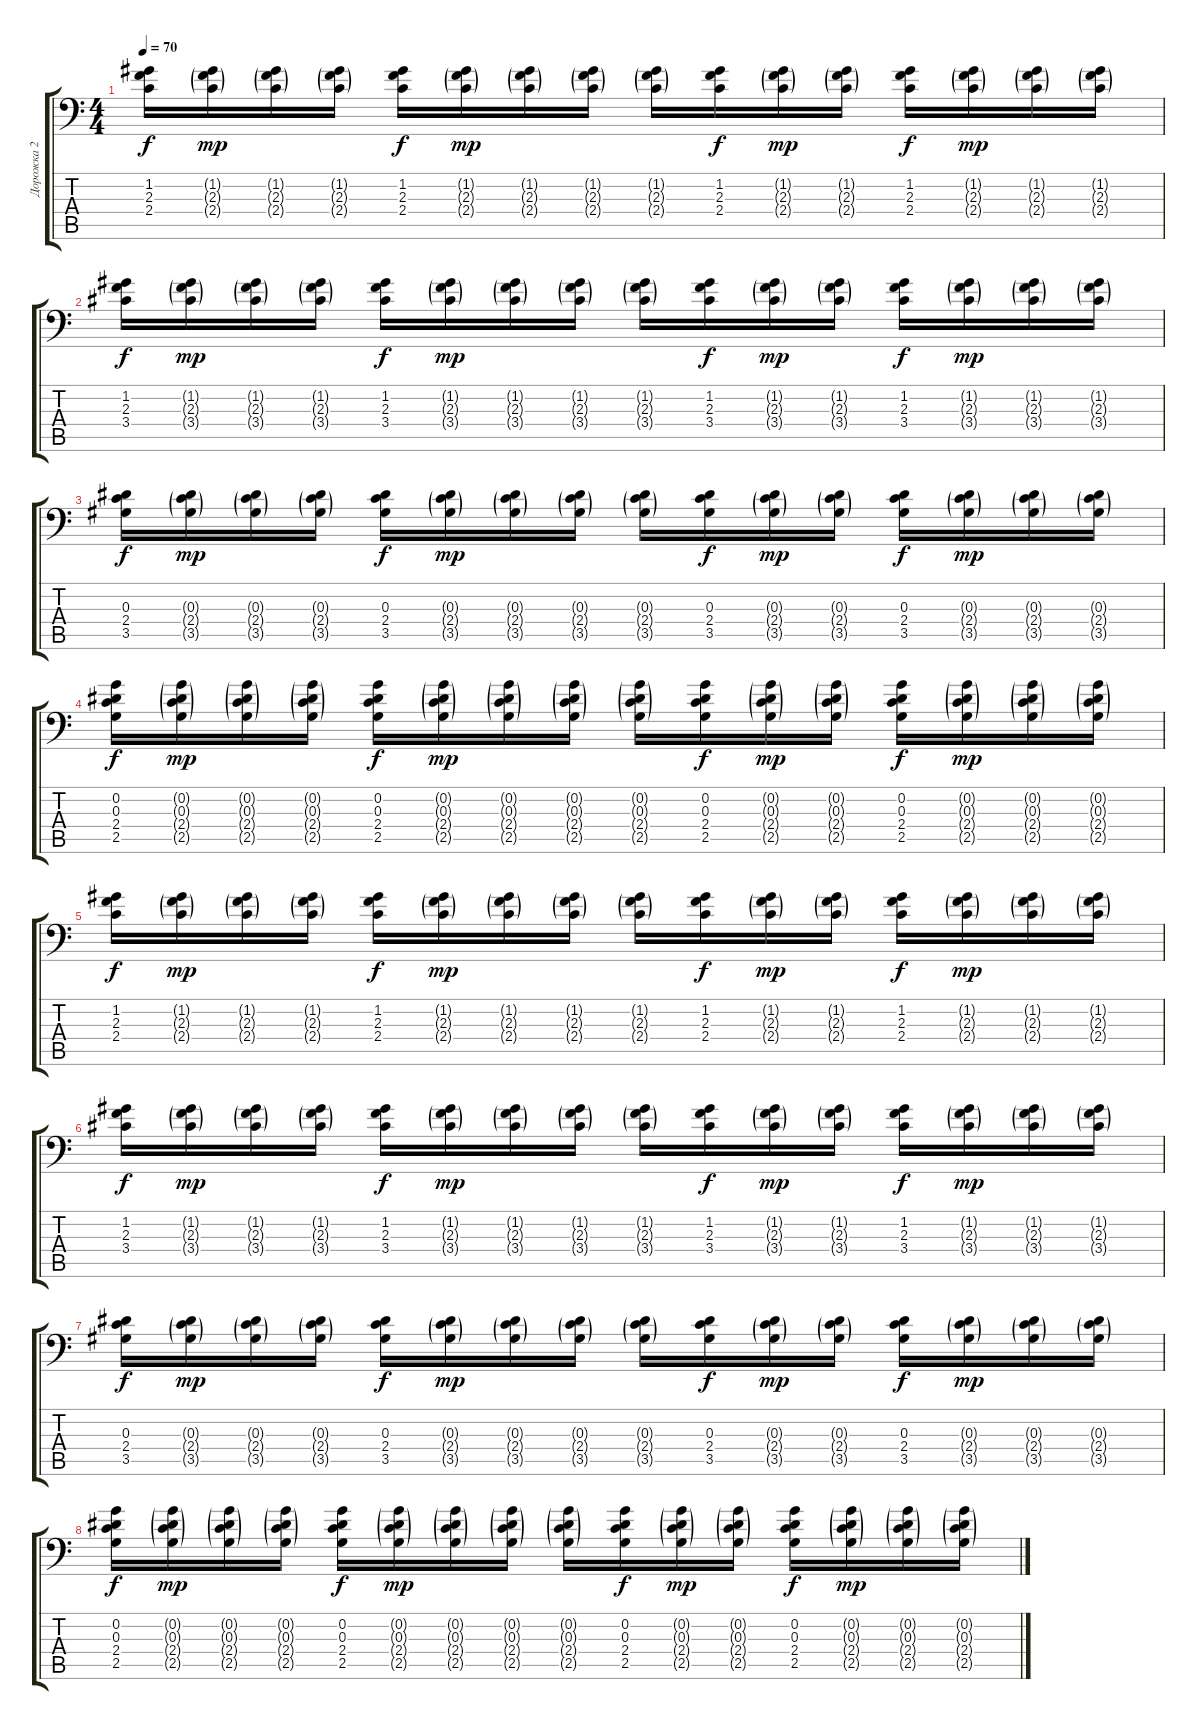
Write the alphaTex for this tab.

\track ("Дорожка 2" "Дорожка 2") {instrument acousticguitarsteel}
\staff {score tabs}
\tuning (C4 G3 Eb3 Bb2 F2 Bb1) {hide}
\ts (4 4)
\tempo 70
\clef f4
\ks c
(1.2 2.3 2.4).16{dy f} (1.2{g} 2.3{g} 2.4{g}).16{dy mp} (1.2{g} 2.3{g} 2.4{g}).16 (1.2{g} 2.3{g} 2.4{g}).16 (1.2 2.3 2.4).16{dy f} (1.2{g} 2.3{g} 2.4{g}).16{dy mp} (1.2{g} 2.3{g} 2.4{g}).16 (1.2{g} 2.3{g} 2.4{g}).16 (1.2{g} 2.3{g} 2.4{g}).16 (1.2 2.3 2.4).16{dy f} (1.2{g} 2.3{g} 2.4{g}).16{dy mp} (1.2{g} 2.3{g} 2.4{g}).16 (1.2 2.3 2.4).16{dy f} (1.2{g} 2.3{g} 2.4{g}).16{dy mp} (1.2{g} 2.3{g} 2.4{g}).16 (1.2{g} 2.3{g} 2.4{g}).16 |
(1.2 2.3 3.4).16{dy f} (1.2{g} 2.3{g} 3.4{g}).16{dy mp} (1.2{g} 2.3{g} 3.4{g}).16 (1.2{g} 2.3{g} 3.4{g}).16 (1.2 2.3 3.4).16{dy f} (1.2{g} 2.3{g} 3.4{g}).16{dy mp} (1.2{g} 2.3{g} 3.4{g}).16 (1.2{g} 2.3{g} 3.4{g}).16 (1.2{g} 2.3{g} 3.4{g}).16 (1.2 2.3 3.4).16{dy f} (1.2{g} 2.3{g} 3.4{g}).16{dy mp} (1.2{g} 2.3{g} 3.4{g}).16 (1.2 2.3 3.4).16{dy f} (1.2{g} 2.3{g} 3.4{g}).16{dy mp} (1.2{g} 2.3{g} 3.4{g}).16 (1.2{g} 2.3{g} 3.4{g}).16 |
(0.3 2.4 3.5).16{dy f} (0.3{g} 2.4{g} 3.5{g}).16{dy mp} (0.3{g} 2.4{g} 3.5{g}).16 (0.3{g} 2.4{g} 3.5{g}).16 (0.3 2.4 3.5).16{dy f} (0.3{g} 2.4{g} 3.5{g}).16{dy mp} (0.3{g} 2.4{g} 3.5{g}).16 (0.3{g} 2.4{g} 3.5{g}).16 (0.3{g} 2.4{g} 3.5{g}).16 (0.3 2.4 3.5).16{dy f} (0.3{g} 2.4{g} 3.5{g}).16{dy mp} (0.3{g} 2.4{g} 3.5{g}).16 (0.3 2.4 3.5).16{dy f} (0.3{g} 2.4{g} 3.5{g}).16{dy mp} (0.3{g} 2.4{g} 3.5{g}).16 (0.3{g} 2.4{g} 3.5{g}).16 |
(0.2 0.3 2.4 2.5).16{dy f} (0.2{g} 0.3{g} 2.4{g} 2.5{g}).16{dy mp} (0.2{g} 0.3{g} 2.4{g} 2.5{g}).16 (0.2{g} 0.3{g} 2.4{g} 2.5{g}).16 (0.2 0.3 2.4 2.5).16{dy f} (0.2{g} 0.3{g} 2.4{g} 2.5{g}).16{dy mp} (0.2{g} 0.3{g} 2.4{g} 2.5{g}).16 (0.2{g} 0.3{g} 2.4{g} 2.5{g}).16 (0.2{g} 0.3{g} 2.4{g} 2.5{g}).16 (0.2 0.3 2.4 2.5).16{dy f} (0.2{g} 0.3{g} 2.4{g} 2.5{g}).16{dy mp} (0.2{g} 0.3{g} 2.4{g} 2.5{g}).16 (0.2 0.3 2.4 2.5).16{dy f} (0.2{g} 0.3{g} 2.4{g} 2.5{g}).16{dy mp} (0.2{g} 0.3{g} 2.4{g} 2.5{g}).16 (0.2{g} 0.3{g} 2.4{g} 2.5{g}).16 |
(1.2 2.3 2.4).16{dy f} (1.2{g} 2.3{g} 2.4{g}).16{dy mp} (1.2{g} 2.3{g} 2.4{g}).16 (1.2{g} 2.3{g} 2.4{g}).16 (1.2 2.3 2.4).16{dy f} (1.2{g} 2.3{g} 2.4{g}).16{dy mp} (1.2{g} 2.3{g} 2.4{g}).16 (1.2{g} 2.3{g} 2.4{g}).16 (1.2{g} 2.3{g} 2.4{g}).16 (1.2 2.3 2.4).16{dy f} (1.2{g} 2.3{g} 2.4{g}).16{dy mp} (1.2{g} 2.3{g} 2.4{g}).16 (1.2 2.3 2.4).16{dy f} (1.2{g} 2.3{g} 2.4{g}).16{dy mp} (1.2{g} 2.3{g} 2.4{g}).16 (1.2{g} 2.3{g} 2.4{g}).16 |
(1.2 2.3 3.4).16{dy f} (1.2{g} 2.3{g} 3.4{g}).16{dy mp} (1.2{g} 2.3{g} 3.4{g}).16 (1.2{g} 2.3{g} 3.4{g}).16 (1.2 2.3 3.4).16{dy f} (1.2{g} 2.3{g} 3.4{g}).16{dy mp} (1.2{g} 2.3{g} 3.4{g}).16 (1.2{g} 2.3{g} 3.4{g}).16 (1.2{g} 2.3{g} 3.4{g}).16 (1.2 2.3 3.4).16{dy f} (1.2{g} 2.3{g} 3.4{g}).16{dy mp} (1.2{g} 2.3{g} 3.4{g}).16 (1.2 2.3 3.4).16{dy f} (1.2{g} 2.3{g} 3.4{g}).16{dy mp} (1.2{g} 2.3{g} 3.4{g}).16 (1.2{g} 2.3{g} 3.4{g}).16 |
(0.3 2.4 3.5).16{dy f} (0.3{g} 2.4{g} 3.5{g}).16{dy mp} (0.3{g} 2.4{g} 3.5{g}).16 (0.3{g} 2.4{g} 3.5{g}).16 (0.3 2.4 3.5).16{dy f} (0.3{g} 2.4{g} 3.5{g}).16{dy mp} (0.3{g} 2.4{g} 3.5{g}).16 (0.3{g} 2.4{g} 3.5{g}).16 (0.3{g} 2.4{g} 3.5{g}).16 (0.3 2.4 3.5).16{dy f} (0.3{g} 2.4{g} 3.5{g}).16{dy mp} (0.3{g} 2.4{g} 3.5{g}).16 (0.3 2.4 3.5).16{dy f} (0.3{g} 2.4{g} 3.5{g}).16{dy mp} (0.3{g} 2.4{g} 3.5{g}).16 (0.3{g} 2.4{g} 3.5{g}).16 |
(0.2 0.3 2.4 2.5).16{dy f} (0.2{g} 0.3{g} 2.4{g} 2.5{g}).16{dy mp} (0.2{g} 0.3{g} 2.4{g} 2.5{g}).16 (0.2{g} 0.3{g} 2.4{g} 2.5{g}).16 (0.2 0.3 2.4 2.5).16{dy f} (0.2{g} 0.3{g} 2.4{g} 2.5{g}).16{dy mp} (0.2{g} 0.3{g} 2.4{g} 2.5{g}).16 (0.2{g} 0.3{g} 2.4{g} 2.5{g}).16 (0.2{g} 0.3{g} 2.4{g} 2.5{g}).16 (0.2 0.3 2.4 2.5).16{dy f} (0.2{g} 0.3{g} 2.4{g} 2.5{g}).16{dy mp} (0.2{g} 0.3{g} 2.4{g} 2.5{g}).16 (0.2 0.3 2.4 2.5).16{dy f} (0.2{g} 0.3{g} 2.4{g} 2.5{g}).16{dy mp} (0.2{g} 0.3{g} 2.4{g} 2.5{g}).16 (0.2{g} 0.3{g} 2.4{g} 2.5{g}).16
